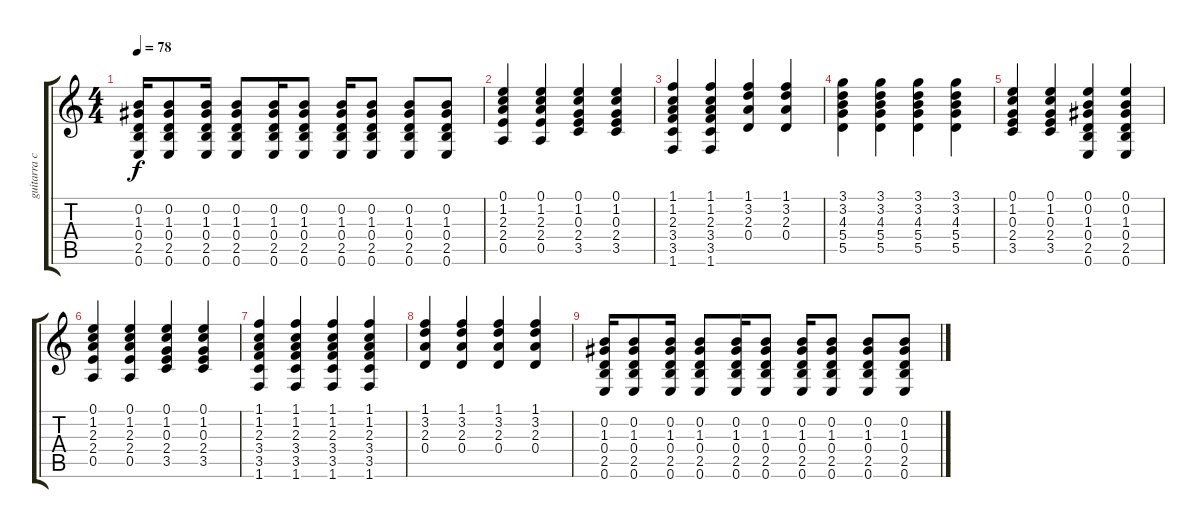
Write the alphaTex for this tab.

\track ("guitarra clean" "guitarra c") {instrument electricguitarclean}
\staff {score tabs}
\tuning (E4 B3 G3 D3 A2 E2) {hide}
\ts (4 4)
\tempo 78
\clef g2
\ks c
(0.2 1.3 0.4 2.5 0.6).16{dy f} (0.2 1.3 0.4 2.5 0.6).8 (0.2 1.3 0.4 2.5 0.6).16 (0.2 1.3 0.4 2.5 0.6).8 (0.2 1.3 0.4 2.5 0.6).16 (0.2 1.3 0.4 2.5 0.6).8 (0.2 1.3 0.4 2.5 0.6).16 (0.2 1.3 0.4 2.5 0.6).8 (0.2 1.3 0.4 2.5 0.6).8 (0.2 1.3 0.4 2.5 0.6).8 |
(0.1 1.2 2.3 2.4 0.5).4 (0.1 1.2 2.3 2.4 0.5).4 (0.1 1.2 0.3 2.4 3.5).4 (0.1 1.2 0.3 2.4 3.5).4 |
(1.1 1.2 2.3 3.4 3.5 1.6).4 (1.1 1.2 2.3 3.4 3.5 1.6).4 (1.1 3.2 2.3 0.4).4 (1.1 3.2 2.3 0.4).4 |
(3.1 3.2 4.3 5.4 5.5).4 (3.1 3.2 4.3 5.4 5.5).4 (3.1 3.2 4.3 5.4 5.5).4 (3.1 3.2 4.3 5.4 5.5).4 |
(0.1 1.2 0.3 2.4 3.5).4 (0.1 1.2 0.3 2.4 3.5).4 (0.1 0.2 1.3 0.4 2.5 0.6).4 (0.1 0.2 1.3 0.4 2.5 0.6).4 |
(0.1 1.2 2.3 2.4 0.5).4 (0.1 1.2 2.3 2.4 0.5).4 (0.1 1.2 0.3 2.4 3.5).4 (0.1 1.2 0.3 2.4 3.5).4 |
(1.1 1.2 2.3 3.4 3.5 1.6).4 (1.1 1.2 2.3 3.4 3.5 1.6).4 (1.1 1.2 2.3 3.4 3.5 1.6).4 (1.1 1.2 2.3 3.4 3.5 1.6).4 |
(1.1 3.2 2.3 0.4).4 (1.1 3.2 2.3 0.4).4 (1.1 3.2 2.3 0.4).4 (1.1 3.2 2.3 0.4).4 |
(0.2 1.3 0.4 2.5 0.6).16 (0.2 1.3 0.4 2.5 0.6).8 (0.2 1.3 0.4 2.5 0.6).16 (0.2 1.3 0.4 2.5 0.6).8 (0.2 1.3 0.4 2.5 0.6).16 (0.2 1.3 0.4 2.5 0.6).8 (0.2 1.3 0.4 2.5 0.6).16 (0.2 1.3 0.4 2.5 0.6).8 (0.2 1.3 0.4 2.5 0.6).8 (0.2 1.3 0.4 2.5 0.6).8
